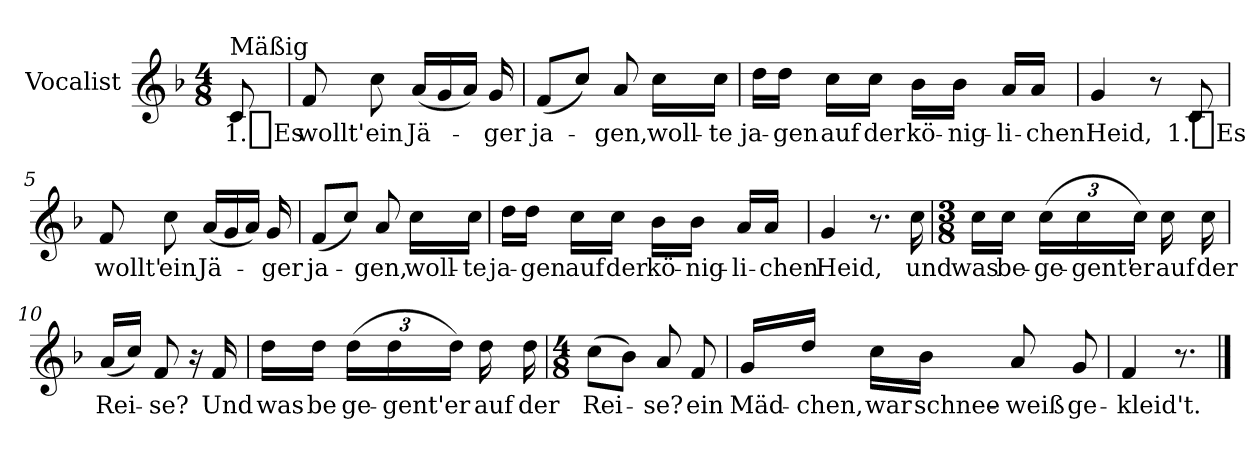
**kern	**text
*part1	*part1
*staff1	*staff1
*I"Vocalist	*
*k[b-]	*
*F:	*
*M4/8	*
=	=
!LO:TX:a:t=Mäßig	!
8c	1._Es
=1	=1
8f	wollt'
8cc	ein
(16aLL	Jä-
16g	.
16aJJ)	.
16g	-ger
=2	=2
(8fL	ja-
8ccJ)	.
8a	-gen,
16ccLL	woll-
16ccJJ	-te
=3	=3
16ddLL	ja-
16ddJJ	-gen
16ccLL	auf
16ccJJ	der
16b-LL	kö-
16b-JJ	-nig-
16aLL	-li-
16aJJ	-chen
=4	=4
4g	Heid,
8r	.
8c	1._Es
=5	=5
8f	wollt'
8cc	ein
(16aLL	Jä-
16g	.
16aJJ)	.
16g	-ger
=6	=6
(8fL	ja-
8ccJ)	.
8a	-gen,
16ccLL	woll-
16ccJJ	-te
=7	=7
16ddLL	ja-
16ddJJ	-gen
16ccLL	auf
16ccJJ	der
16b-LL	kö-
16b-JJ	-nig-
16aLL	-li-
16aJJ	-chen
=8	=8
4g	Heid,
8.r	.
16cc	und
=9	=9
*M3/8	*
16ccLL	was
16ccJJ	be-
(24ccLL	-ge-
24cc	-gent'
24ccJJ)	er
16cc	auf
16cc	der
=10	=10
(16a/LL	Rei-
16ccJJ)	.
8f	-se?
16r	.
16f	Und
=11	=11
16ddLL	was
16ddJJ	be
(24ddLL	ge-
24dd	-gent'
24ddJJ)	er
16dd	auf
16dd	der
=12	=12
*M4/8	*
(8ccL	Rei-
8b-J)	.
8a	-se?
8f	ein
=13	=13
16g/LL	Mäd-
16ddJJ	-chen,
16ccLL	war
16b-JJ	schnee-
8a	-weiß
8g	ge-
=14	=14
4f	-kleid't.
8.r	.
==	==
*-	*-
